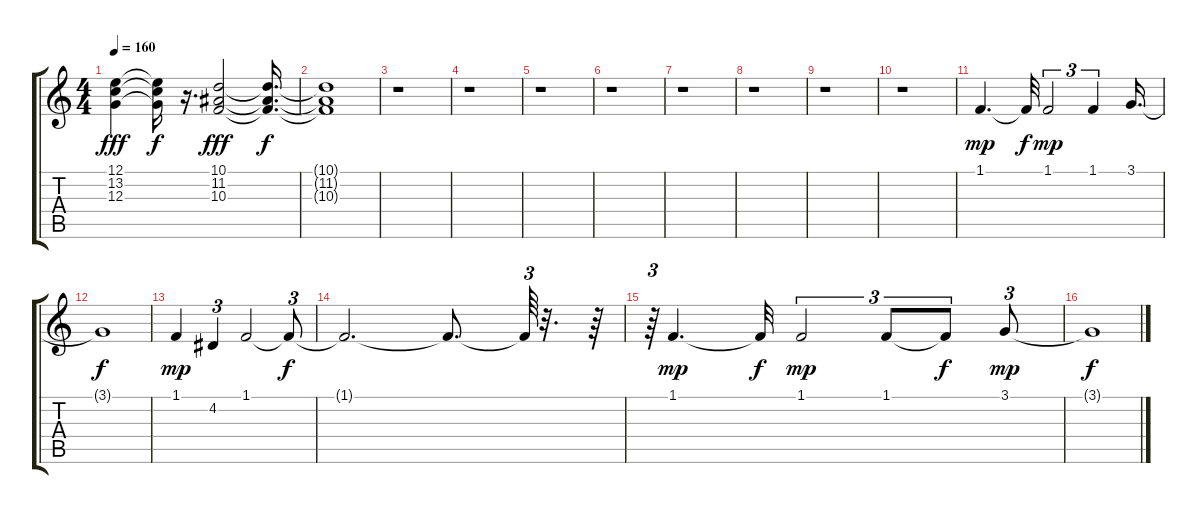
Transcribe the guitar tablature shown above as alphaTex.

\track "" {instrument stringensemble1}
\staff {score tabs}
\tuning (E4 B3 G3 D3 A2 E2) {hide}
\ts (4 4)
\tempo 160
\clef g2
\ks c
(12.1 13.2 12.3).4{dy fff} (12.1{t} 13.2{t} 12.3{t}).16{dy f} r.16{d} (10.1 11.2 10.3).2{dy fff} (10.1{t} 11.2{t} 10.3{t}).16{d dy f} |
(10.1{t} 11.2{t} 10.3{t}).1 |
r.1 |
r.1 |
r.1 |
r.1 |
r.1 |
r.1 |
r.1 |
r.1 |
1.1.4{d dy mp} 1.1{t}.32{dy f} 1.1.2{tu (3 2) dy mp} 1.1.4{tu (3 2)} 3.1.16{d} |
3.1{t}.1{dy f} |
1.1.4{dy mp} 4.2.4{tu (3 2)} 1.1.2 1.1{t}.8{tu (3 2) dy f} |
1.1{t}.2{d} 1.1{t}.8{d} 1.1{t}.64{tu (3 2)} r.32{d} r.64 |
r.64{tu (3 2)} 1.1.4{d dy mp} 1.1{t}.32{dy f} 1.1.2{tu (3 2) dy mp} 1.1.8{tu (3 2)} 1.1{t}.8{tu (3 2) dy f} 3.1.8{tu (3 2) dy mp} |
3.1{t}.1{dy f}
